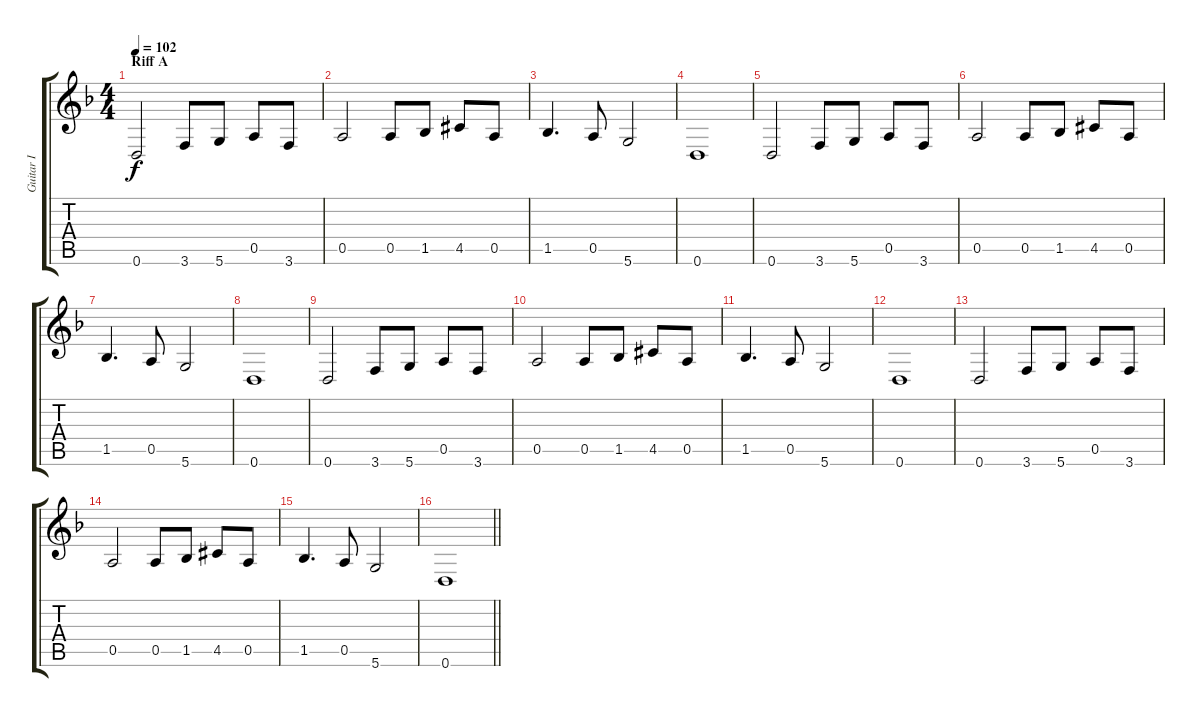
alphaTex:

\track ("Guitar I" "Guitar I") {instrument distortionguitar}
\staff {score tabs}
\tuning (E4 B3 G3 D3 A2 D2) {hide}
\ts (4 4)
\section ("" "Riff A")
\tempo 102
\clef g2
\ks dminor
0.6.2{dy f instrument distortionguitar} 3.6.8 5.6.8 0.5.8 3.6.8 |
0.5.2 0.5.8 1.5.8 4.5{acc #}.8 0.5.8 |
1.5.4{d} 0.5.8 5.6.2 |
0.6.1 |
0.6.2 3.6.8 5.6.8 0.5.8 3.6.8 |
0.5.2 0.5.8 1.5.8 4.5{acc #}.8 0.5.8 |
1.5.4{d} 0.5.8 5.6.2 |
0.6.1 |
0.6.2 3.6.8 5.6.8 0.5.8 3.6.8 |
0.5.2 0.5.8 1.5.8 4.5{acc #}.8 0.5.8 |
1.5.4{d} 0.5.8 5.6.2 |
0.6.1 |
0.6.2 3.6.8 5.6.8 0.5.8 3.6.8 |
0.5.2 0.5.8 1.5.8 4.5{acc #}.8 0.5.8 |
1.5.4{d} 0.5.8 5.6.2 |
\barLineRight lightlight
0.6.1
